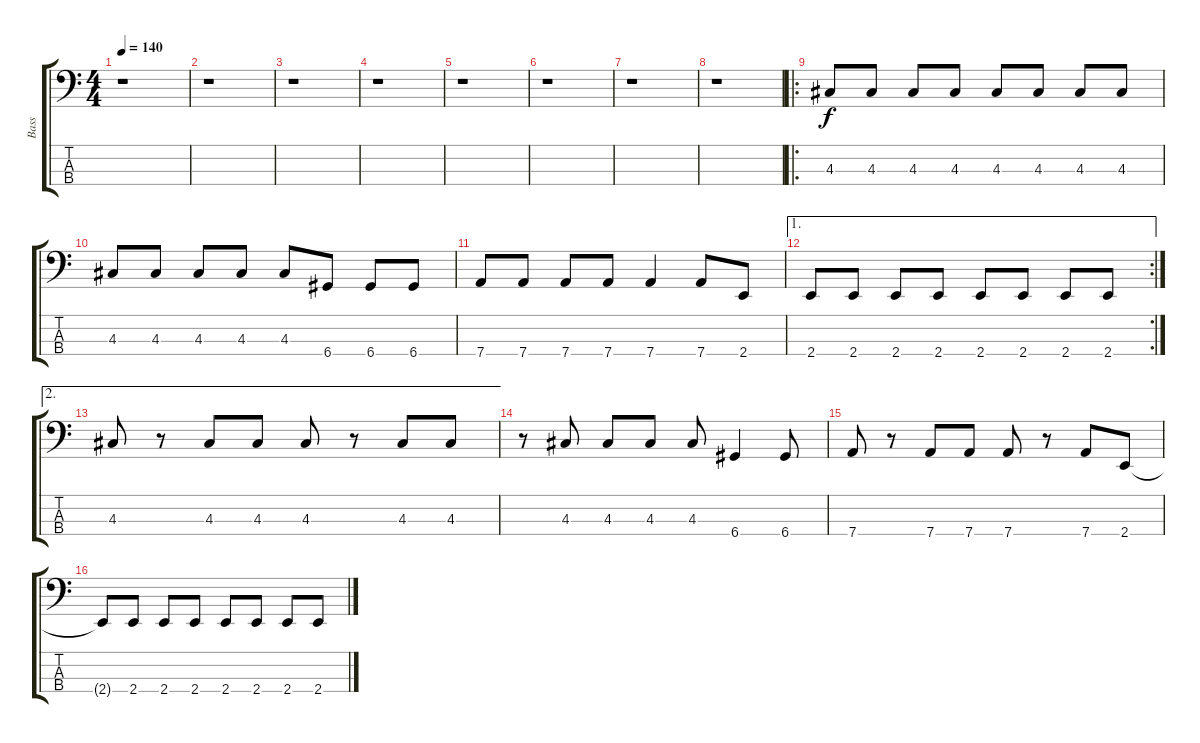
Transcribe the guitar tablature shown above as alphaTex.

\track ("Bass" "Bass") {instrument electricbasspick}
\staff {score tabs}
\tuning (G2 D2 A1 D1) {hide}
\ts (4 4)
\tempo 140
\clef f4
\ks c
r.1{dy f instrument electricbasspick} |
r.1 |
r.1 |
r.1 |
r.1 |
r.1 |
r.1 |
r.1 |
\ro
4.3.8 4.3.8 4.3.8 4.3.8 4.3.8 4.3.8 4.3.8 4.3.8 |
4.3.8 4.3.8 4.3.8 4.3.8 4.3.8 6.4.8 6.4.8 6.4.8 |
7.4.8 7.4.8 7.4.8 7.4.8 7.4.4 7.4.8 2.4.8 |
\ae 1
\rc 2
2.4.8 2.4.8 2.4.8 2.4.8 2.4.8 2.4.8 2.4.8 2.4.8 |
\ae 2
4.3.8 r.8 4.3.8 4.3.8 4.3.8 r.8 4.3.8 4.3.8 |
r.8 4.3.8 4.3.8 4.3.8 4.3.8 6.4.4 6.4.8 |
7.4.8 r.8 7.4.8 7.4.8 7.4.8 r.8 7.4.8 2.4.8 |
2.4{t}.8 2.4.8 2.4.8 2.4.8 2.4.8 2.4.8 2.4.8 2.4.8
